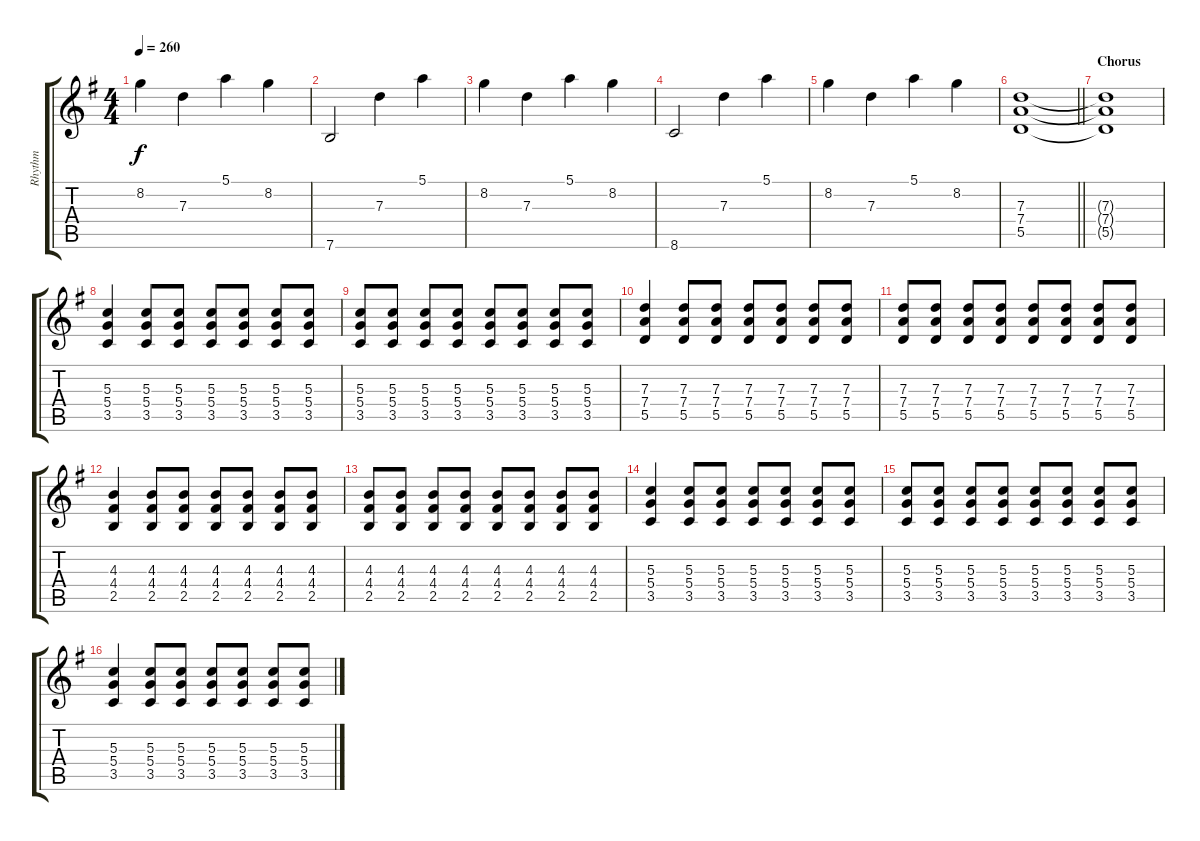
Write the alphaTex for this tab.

\track ("Rhythm" "Rhythm") {instrument overdrivenguitar}
\staff {score tabs}
\tuning (E4 B3 G3 D3 A2 E2) {hide}
\ts (4 4)
\tempo 260
\clef g2
\ks g
8.2.4{dy f} 7.3.4 5.1.4 8.2.4 |
7.6.2 7.3.4 5.1.4 |
8.2.4 7.3.4 5.1.4 8.2.4 |
8.6.2 7.3.4 5.1.4 |
8.2.4 7.3.4 5.1.4 8.2.4 |
\barLineRight lightlight
(7.3 7.4 5.5).1 |
\section ("" "Chorus")
(7.3{t} 7.4{t} 5.5{t}).1 |
(5.3 5.4 3.5).4 (5.3 5.4 3.5).8 (5.3 5.4 3.5).8 (5.3 5.4 3.5).8 (5.3 5.4 3.5).8 (5.3 5.4 3.5).8 (5.3 5.4 3.5).8 |
(5.3 5.4 3.5).8 (5.3 5.4 3.5).8 (5.3 5.4 3.5).8 (5.3 5.4 3.5).8 (5.3 5.4 3.5).8 (5.3 5.4 3.5).8 (5.3 5.4 3.5).8 (5.3 5.4 3.5).8 |
(7.3 7.4 5.5).4 (7.3 7.4 5.5).8 (7.3 7.4 5.5).8 (7.3 7.4 5.5).8 (7.3 7.4 5.5).8 (7.3 7.4 5.5).8 (7.3 7.4 5.5).8 |
(7.3 7.4 5.5).8 (7.3 7.4 5.5).8 (7.3 7.4 5.5).8 (7.3 7.4 5.5).8 (7.3 7.4 5.5).8 (7.3 7.4 5.5).8 (7.3 7.4 5.5).8 (7.3 7.4 5.5).8 |
(4.3 4.4 2.5).4 (4.3 4.4 2.5).8 (4.3 4.4 2.5).8 (4.3 4.4 2.5).8 (4.3 4.4 2.5).8 (4.3 4.4 2.5).8 (4.3 4.4 2.5).8 |
(4.3 4.4 2.5).8 (4.3 4.4 2.5).8 (4.3 4.4 2.5).8 (4.3 4.4 2.5).8 (4.3 4.4 2.5).8 (4.3 4.4 2.5).8 (4.3 4.4 2.5).8 (4.3 4.4 2.5).8 |
(5.3 5.4 3.5).4 (5.3 5.4 3.5).8 (5.3 5.4 3.5).8 (5.3 5.4 3.5).8 (5.3 5.4 3.5).8 (5.3 5.4 3.5).8 (5.3 5.4 3.5).8 |
(5.3 5.4 3.5).8 (5.3 5.4 3.5).8 (5.3 5.4 3.5).8 (5.3 5.4 3.5).8 (5.3 5.4 3.5).8 (5.3 5.4 3.5).8 (5.3 5.4 3.5).8 (5.3 5.4 3.5).8 |
(5.3 5.4 3.5).4 (5.3 5.4 3.5).8 (5.3 5.4 3.5).8 (5.3 5.4 3.5).8 (5.3 5.4 3.5).8 (5.3 5.4 3.5).8 (5.3 5.4 3.5).8
